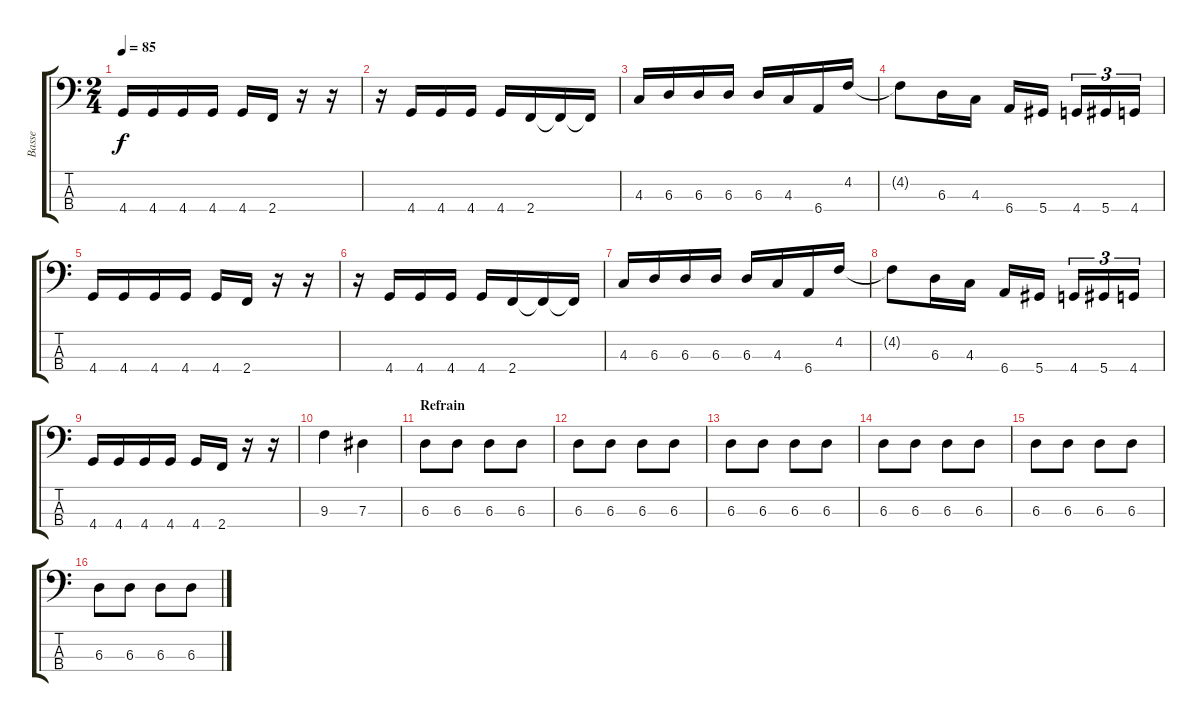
\track ("Basse" "Basse") {instrument electricbassfinger}
\staff {score tabs}
\tuning (Gb2 Db2 Ab1 Eb1) {hide}
\ts (2 4)
\tempo 85
\clef f4
\ks c
4.4.16{dy f} 4.4.16 4.4.16 4.4.16 4.4.16 2.4.16 r.16 r.16 |
r.16 4.4.16 4.4.16 4.4.16 4.4.16 2.4.16 2.4{t}.16 2.4{t}.16 |
4.3.16 6.3.16 6.3.16 6.3.16 6.3.16 4.3.16 6.4.16 4.2.16 |
4.2{t}.8 6.3.16 4.3.16 6.4.16 5.4.16 4.4.16{tu (3 2)} 5.4.16{tu (3 2)} 4.4.16{tu (3 2)} |
4.4.16 4.4.16 4.4.16 4.4.16 4.4.16 2.4.16 r.16 r.16 |
r.16 4.4.16 4.4.16 4.4.16 4.4.16 2.4.16 2.4{t}.16 2.4{t}.16 |
4.3.16 6.3.16 6.3.16 6.3.16 6.3.16 4.3.16 6.4.16 4.2.16 |
4.2{t}.8 6.3.16 4.3.16 6.4.16 5.4.16 4.4.16{tu (3 2)} 5.4.16{tu (3 2)} 4.4.16{tu (3 2)} |
4.4.16 4.4.16 4.4.16 4.4.16 4.4.16 2.4.16 r.16 r.16 |
9.3.4 7.3.4 |
\section ("" "Refrain")
6.3.8 6.3.8 6.3.8 6.3.8 |
6.3.8 6.3.8 6.3.8 6.3.8 |
6.3.8 6.3.8 6.3.8 6.3.8 |
6.3.8 6.3.8 6.3.8 6.3.8 |
6.3.8 6.3.8 6.3.8 6.3.8 |
6.3.8 6.3.8 6.3.8 6.3.8
